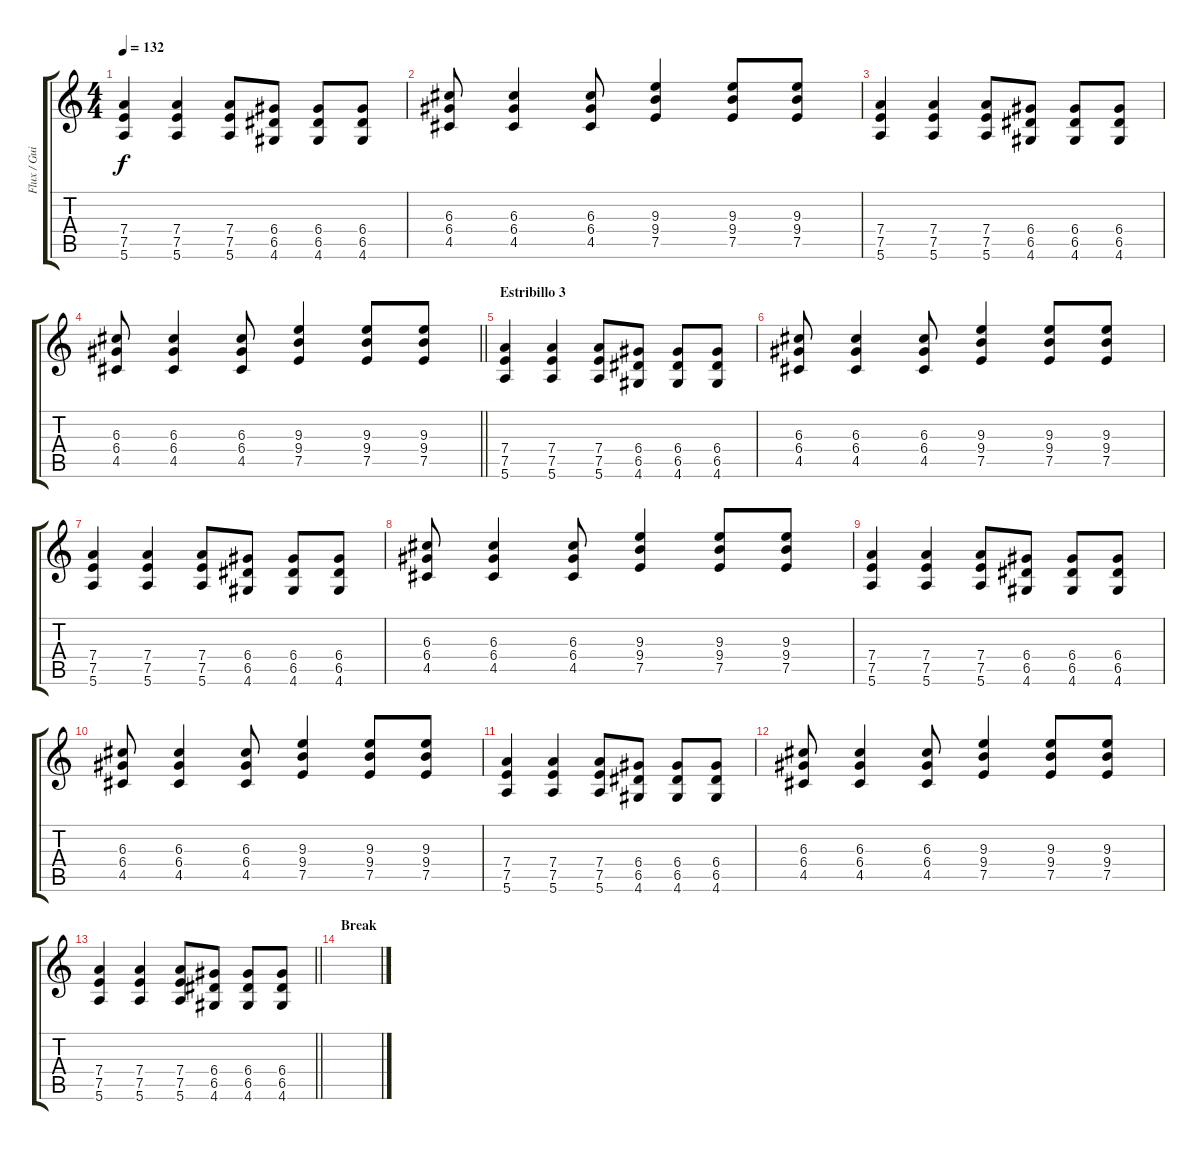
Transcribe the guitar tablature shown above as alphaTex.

\track ("Flux / Guitarra solista" "Flux / Gui") {instrument distortionguitar}
\staff {score tabs}
\tuning (E4 B3 G3 D3 A2 E2) {hide}
\ts (4 4)
\tempo 132
\clef g2
\ks c
(7.4 7.5 5.6).4{dy f} (7.4 7.5 5.6).4 (7.4 7.5 5.6).8 (6.4 6.5 4.6).8 (6.4 6.5 4.6).8 (6.4 6.5 4.6).8 |
(6.3 6.4 4.5).8 (6.3 6.4 4.5).4 (6.3 6.4 4.5).8 (9.3 9.4 7.5).4 (9.3 9.4 7.5).8 (9.3 9.4 7.5).8 |
(7.4 7.5 5.6).4 (7.4 7.5 5.6).4 (7.4 7.5 5.6).8 (6.4 6.5 4.6).8 (6.4 6.5 4.6).8 (6.4 6.5 4.6).8 |
\barLineRight lightlight
(6.3 6.4 4.5).8 (6.3 6.4 4.5).4 (6.3 6.4 4.5).8 (9.3 9.4 7.5).4 (9.3 9.4 7.5).8 (9.3 9.4 7.5).8 |
\section ("" "Estribillo 3")
(7.4 7.5 5.6).4 (7.4 7.5 5.6).4 (7.4 7.5 5.6).8 (6.4 6.5 4.6).8 (6.4 6.5 4.6).8 (6.4 6.5 4.6).8 |
(6.3 6.4 4.5).8 (6.3 6.4 4.5).4 (6.3 6.4 4.5).8 (9.3 9.4 7.5).4 (9.3 9.4 7.5).8 (9.3 9.4 7.5).8 |
(7.4 7.5 5.6).4 (7.4 7.5 5.6).4 (7.4 7.5 5.6).8 (6.4 6.5 4.6).8 (6.4 6.5 4.6).8 (6.4 6.5 4.6).8 |
(6.3 6.4 4.5).8 (6.3 6.4 4.5).4 (6.3 6.4 4.5).8 (9.3 9.4 7.5).4 (9.3 9.4 7.5).8 (9.3 9.4 7.5).8 |
(7.4 7.5 5.6).4 (7.4 7.5 5.6).4 (7.4 7.5 5.6).8 (6.4 6.5 4.6).8 (6.4 6.5 4.6).8 (6.4 6.5 4.6).8 |
(6.3 6.4 4.5).8 (6.3 6.4 4.5).4 (6.3 6.4 4.5).8 (9.3 9.4 7.5).4 (9.3 9.4 7.5).8 (9.3 9.4 7.5).8 |
(7.4 7.5 5.6).4 (7.4 7.5 5.6).4 (7.4 7.5 5.6).8 (6.4 6.5 4.6).8 (6.4 6.5 4.6).8 (6.4 6.5 4.6).8 |
(6.3 6.4 4.5).8 (6.3 6.4 4.5).4 (6.3 6.4 4.5).8 (9.3 9.4 7.5).4 (9.3 9.4 7.5).8 (9.3 9.4 7.5).8 |
\barLineRight lightlight
(7.4 7.5 5.6).4 (7.4 7.5 5.6).4 (7.4 7.5 5.6).8 (6.4 6.5 4.6).8 (6.4 6.5 4.6).8 (6.4 6.5 4.6).8 |
\section ("" "Break")
